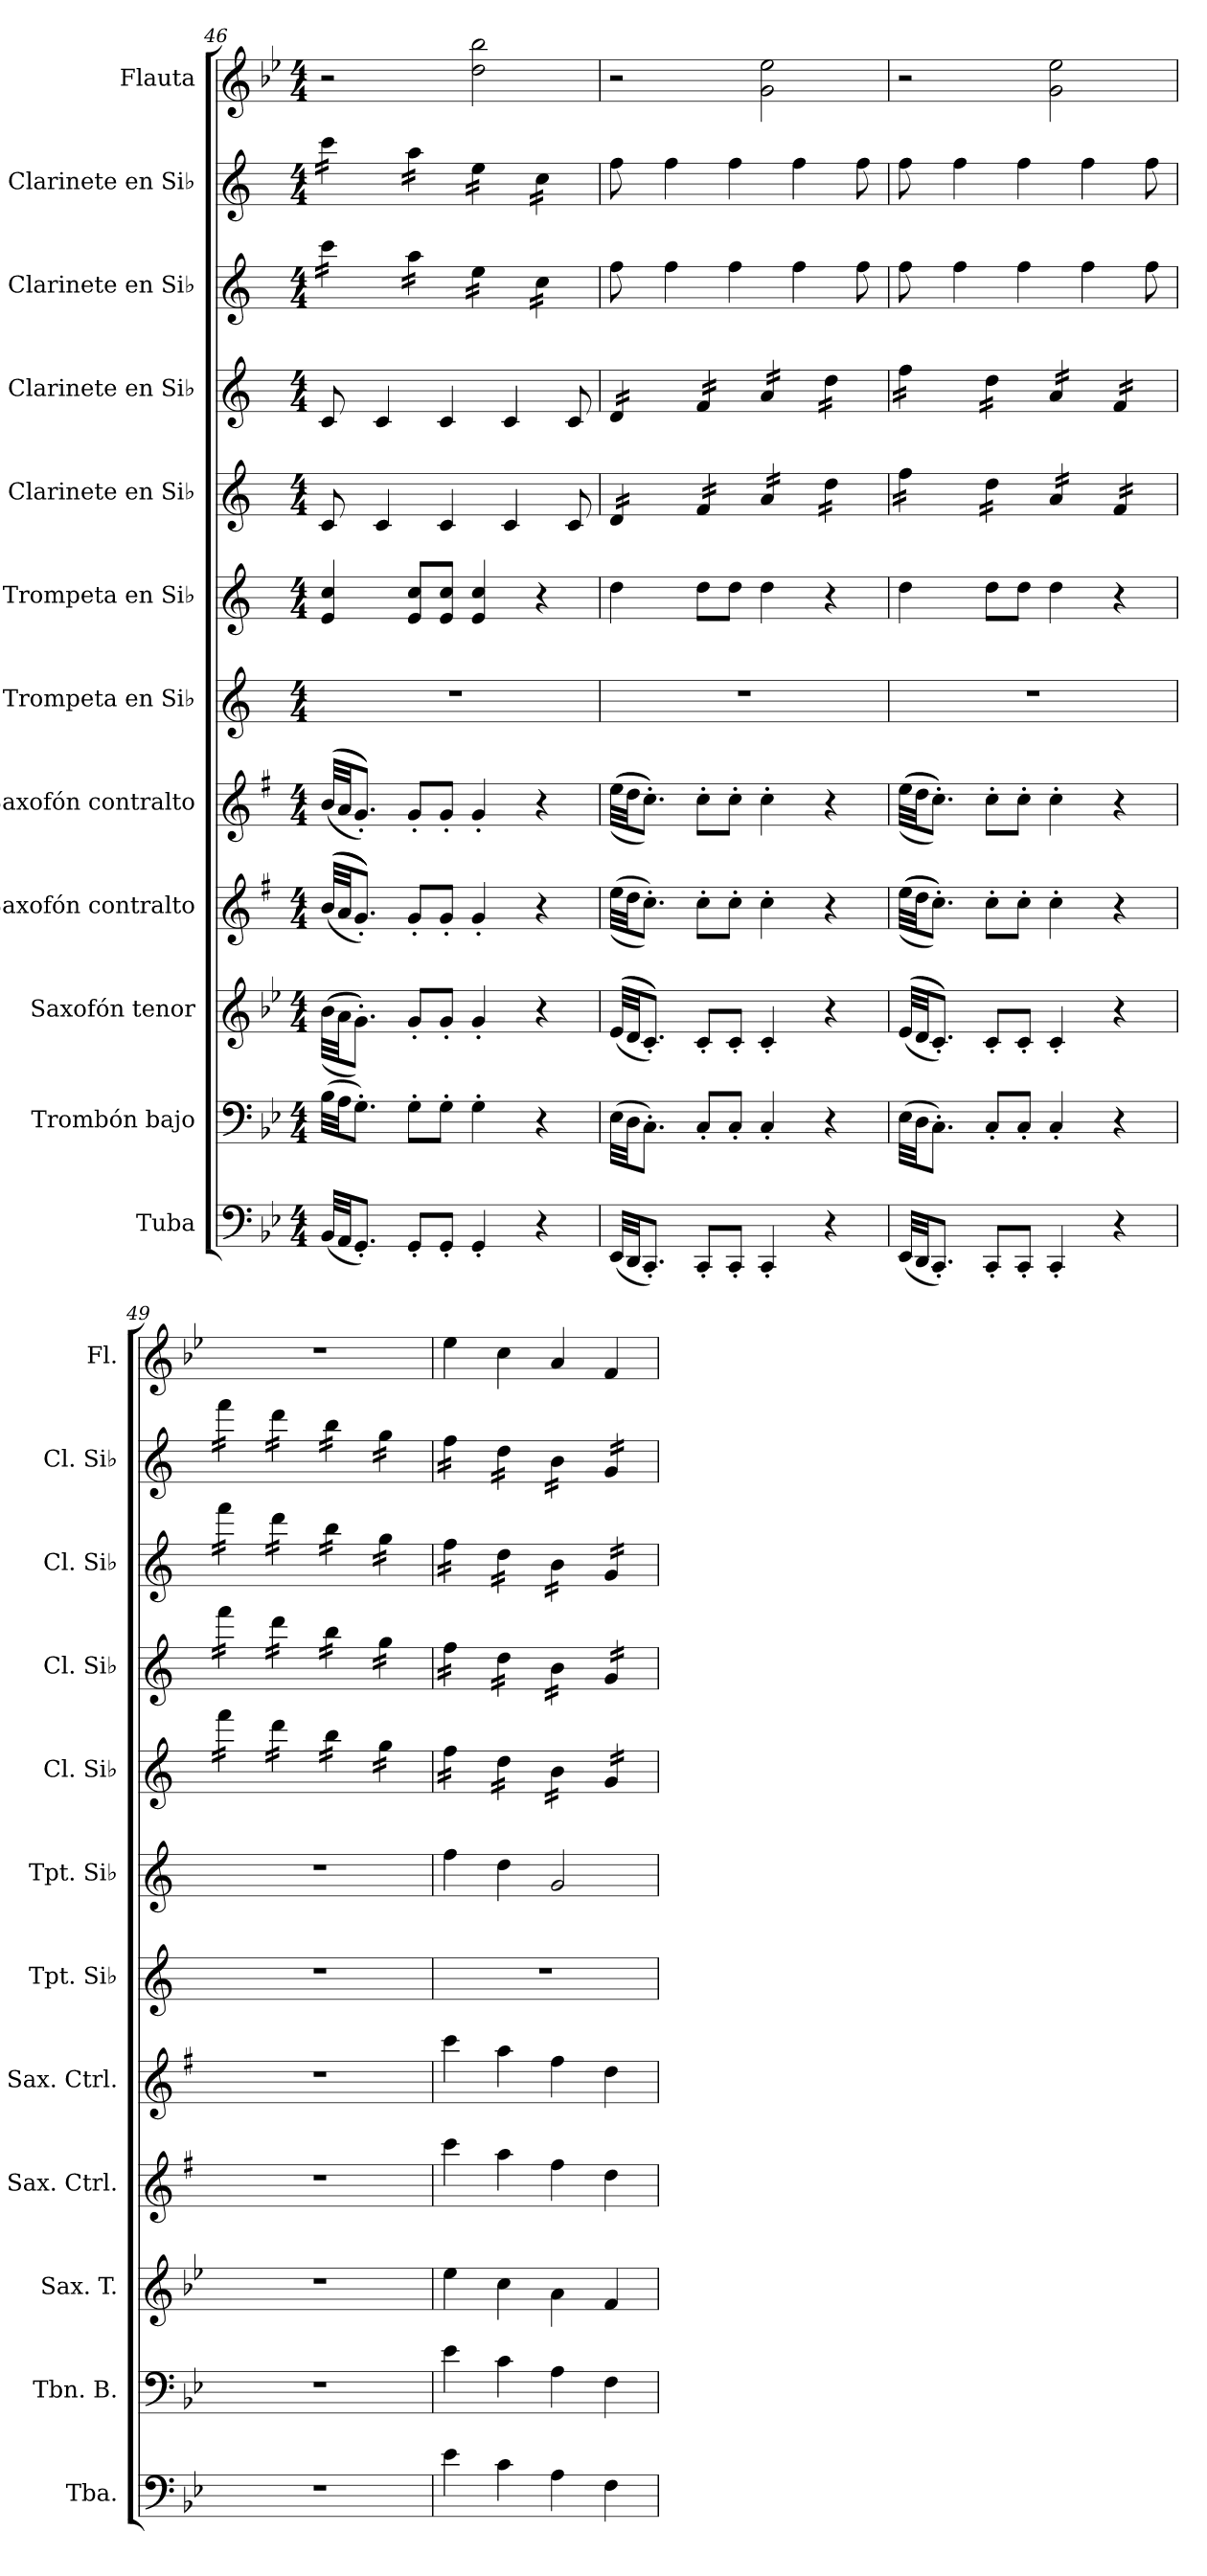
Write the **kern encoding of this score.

**kern	**kern	**kern	**kern	**kern	**kern	**kern	**kern	**kern	**kern	**kern	**kern
*part12	*part11	*part10	*part9	*part8	*part7	*part6	*part5	*part4	*part3	*part2	*part1
*staff12	*staff11	*staff10	*staff9	*staff8	*staff7	*staff6	*staff5	*staff4	*staff3	*staff2	*staff1
*I"Tuba	*I"Trombón bajo	*I"Saxofón tenor	*I"Saxofón contralto	*I"Saxofón contralto	*I"Trompeta en Si♭	*I"Trompeta en Si♭	*I"Clarinete en Si♭	*I"Clarinete en Si♭	*I"Clarinete en Si♭	*I"Clarinete en Si♭	*I"Flauta
*I'Tba.	*I'Tbn. B.	*I'Sax. T.	*I'Sax. Ctrl.	*I'Sax. Ctrl.	*I'Tpt. Si♭	*I'Tpt. Si♭	*I'Cl. Si♭	*I'Cl. Si♭	*I'Cl. Si♭	*I'Cl. Si♭	*I'Fl.
*clefF4	*clefF4	*clefG2	*clefG2	*clefG2	*clefG2	*clefG2	*clefG2	*clefG2	*clefG2	*clefG2	*clefG2
*	*	*ITrd8c14	*ITrd5c9	*ITrd5c9	*ITrd1c2	*ITrd1c2	*ITrd1c2	*ITrd1c2	*ITrd1c2	*ITrd1c2	*
*k[b-e-]	*k[b-e-]	*k[b-e-]	*k[b-e-]	*k[b-e-]	*k[b-e-]	*k[b-e-]	*k[b-e-]	*k[b-e-]	*k[b-e-]	*k[b-e-]	*k[b-e-]
*M4/4	*M4/4	*M4/4	*M4/4	*M4/4	*M4/4	*M4/4	*M4/4	*M4/4	*M4/4	*M4/4	*M4/4
=46	=46	=46	=46	=46	=46	=46	=46	=46	=46	=46	=46
*	*	*	*	*	*	*	*	*	*tremolo	*	*
*	*	*	*	*	*	*	*	*	*	*tremolo	*
(<32BB-/LLL	(>32B-\LLL	(>(>(>32B-\LLL	(<(<(<(<32d/LLL	(<(<(<32d/LLL	1r	4d/ 4b-/	8B-/	8B-/	16bb-\LL	16bb-\LL	2r
32AA/JJ	32A\JJ	32A\JJ	32c/JJ	32c/JJ	.	.	.	.	.	.	.
8.GG'/J)	8.G'\J)	8.G'\J)))	8.B-'/J))))	8.B-'/J)))	.	.	.	.	16bb-\	16bb-\	.
.	.	.	.	.	.	.	4B-/	4B-/	16bb-\	16bb-\	.
.	.	.	.	.	.	.	.	.	16bb-\JJ	16bb-\JJ	.
8GG'/L	8G'\L	8G'/L	8B-'/L	8B-'/L	.	8d/ 8b-/L	.	.	16gg\LL	16gg\LL	.
.	.	.	.	.	.	.	.	.	16gg\	16gg\	.
8GG'/J	8G'\J	8G'/J	8B-'/J	8B-'/J	.	8d/ 8b-/J	4B-/	4B-/	16gg\	16gg\	.
.	.	.	.	.	.	.	.	.	16gg\JJ	16gg\JJ	.
4GG'/	4G'\	4G'/	4B-'/	4B-'/	.	4d/ 4b-/	.	.	16dd\LL	16dd\LL	2dd\ 2bb-\
.	.	.	.	.	.	.	.	.	16dd\	16dd\	.
.	.	.	.	.	.	.	4B-/	4B-/	16dd\	16dd\	.
.	.	.	.	.	.	.	.	.	16dd\JJ	16dd\JJ	.
4r	4r	4r	4r	4r	.	4r	.	.	16b-\LL	16b-\LL	.
.	.	.	.	.	.	.	.	.	16b-\	16b-\	.
.	.	.	.	.	.	.	8B-/	8B-/	16b-\	16b-\	.
.	.	.	.	.	.	.	.	.	16b-\JJ	16b-\JJ	.
*	*	*	*	*	*	*	*	*	*	*Xtremolo	*
*	*	*	*	*	*	*	*	*	*Xtremolo	*	*
=47	=47	=47	=47	=47	=47	=47	=47	=47	=47	=47	=47
*	*	*	*	*	*	*	*tremolo	*	*	*	*
*	*	*	*	*	*	*	*	*tremolo	*	*	*
(<32EE-/LLL	(>32E-\LLL	(<(<(<32E-/LLL	(>(>32g\LLL	(>(>(>32g\LLL	1r	4cc\	16c/LL	16c/LL	8ee-\	8ee-\	2r
32DD/JJ	32D\JJ	32D/JJ	32f\JJ	32f\JJ	.	.	.	.	.	.	.
8.CC'/J)	8.C'\J)	8.C'/J)))	8.e-'\J))	8.e-'\J)))	.	.	16c/	16c/	.	.	.
.	.	.	.	.	.	.	16c/	16c/	4ee-\	4ee-\	.
.	.	.	.	.	.	.	16c/JJ	16c/JJ	.	.	.
8CC'/L	8C'/L	8C'/L	8e-'\L	8e-'\L	.	8cc\L	16e-/LL	16e-/LL	.	.	.
.	.	.	.	.	.	.	16e-/	16e-/	.	.	.
8CC'/J	8C'/J	8C'/J	8e-'\J	8e-'\J	.	8cc\J	16e-/	16e-/	4ee-\	4ee-\	.
.	.	.	.	.	.	.	16e-/JJ	16e-/JJ	.	.	.
4CC'/	4C'/	4C'/	4e-'\	4e-'\	.	4cc\	16g/LL	16g/LL	.	.	2g\ 2ee-\
.	.	.	.	.	.	.	16g/	16g/	.	.	.
.	.	.	.	.	.	.	16g/	16g/	4ee-\	4ee-\	.
.	.	.	.	.	.	.	16g/JJ	16g/JJ	.	.	.
4r	4r	4r	4r	4r	.	4r	16cc\LL	16cc\LL	.	.	.
.	.	.	.	.	.	.	16cc\	16cc\	.	.	.
.	.	.	.	.	.	.	16cc\	16cc\	8ee-\	8ee-\	.
.	.	.	.	.	.	.	16cc\JJ	16cc\JJ	.	.	.
!!LO:PB:g=z
=48	=48	=48	=48	=48	=48	=48	=48	=48	=48	=48	=48
(<32EE-/LLL	(>32E-\LLL	(<(<(<32E-/LLL	(>(>(>32g\LLL	(>(>(>32g\LLL	1r	4cc\	16ee-\LL	16ee-\LL	8ee-\	8ee-\	2r
32DD/JJ	32D\JJ	32D/JJ	32f\JJ	32f\JJ	.	.	.	.	.	.	.
8.CC'/J)	8.C'\J)	8.C'/J)))	8.e-'\J)))	8.e-'\J)))	.	.	16ee-\	16ee-\	.	.	.
.	.	.	.	.	.	.	16ee-\	16ee-\	4ee-\	4ee-\	.
.	.	.	.	.	.	.	16ee-\JJ	16ee-\JJ	.	.	.
8CC'/L	8C'/L	8C'/L	8e-'\L	8e-'\L	.	8cc\L	16cc\LL	16cc\LL	.	.	.
.	.	.	.	.	.	.	16cc\	16cc\	.	.	.
8CC'/J	8C'/J	8C'/J	8e-'\J	8e-'\J	.	8cc\J	16cc\	16cc\	4ee-\	4ee-\	.
.	.	.	.	.	.	.	16cc\JJ	16cc\JJ	.	.	.
4CC'/	4C'/	4C'/	4e-'\	4e-'\	.	4cc\	16g/LL	16g/LL	.	.	2g\ 2ee-\
.	.	.	.	.	.	.	16g/	16g/	.	.	.
.	.	.	.	.	.	.	16g/	16g/	4ee-\	4ee-\	.
.	.	.	.	.	.	.	16g/JJ	16g/JJ	.	.	.
4r	4r	4r	4r	4r	.	4r	16e-/LL	16e-/LL	.	.	.
.	.	.	.	.	.	.	16e-/	16e-/	.	.	.
.	.	.	.	.	.	.	16e-/	16e-/	8ee-\	8ee-\	.
.	.	.	.	.	.	.	16e-/JJ	16e-/JJ	.	.	.
=49	=49	=49	=49	=49	=49	=49	=49	=49	=49	=49	=49
*	*	*	*	*	*	*	*	*	*tremolo	*	*
*	*	*	*	*	*	*	*	*	*	*tremolo	*
1r	1r	1r	1r	1r	1r	1r	16eee-\LL	16eee-\LL	16eee-\LL	16eee-\LL	1r
.	.	.	.	.	.	.	16eee-\	16eee-\	16eee-\	16eee-\	.
.	.	.	.	.	.	.	16eee-\	16eee-\	16eee-\	16eee-\	.
.	.	.	.	.	.	.	16eee-\JJ	16eee-\JJ	16eee-\JJ	16eee-\JJ	.
.	.	.	.	.	.	.	16ccc\LL	16ccc\LL	16ccc\LL	16ccc\LL	.
.	.	.	.	.	.	.	16ccc\	16ccc\	16ccc\	16ccc\	.
.	.	.	.	.	.	.	16ccc\	16ccc\	16ccc\	16ccc\	.
.	.	.	.	.	.	.	16ccc\JJ	16ccc\JJ	16ccc\JJ	16ccc\JJ	.
.	.	.	.	.	.	.	16aa\LL	16aa\LL	16aa\LL	16aa\LL	.
.	.	.	.	.	.	.	16aa\	16aa\	16aa\	16aa\	.
.	.	.	.	.	.	.	16aa\	16aa\	16aa\	16aa\	.
.	.	.	.	.	.	.	16aa\JJ	16aa\JJ	16aa\JJ	16aa\JJ	.
.	.	.	.	.	.	.	16ff\LL	16ff\LL	16ff\LL	16ff\LL	.
.	.	.	.	.	.	.	16ff\	16ff\	16ff\	16ff\	.
.	.	.	.	.	.	.	16ff\	16ff\	16ff\	16ff\	.
.	.	.	.	.	.	.	16ff\JJ	16ff\JJ	16ff\JJ	16ff\JJ	.
=50	=50	=50	=50	=50	=50	=50	=50	=50	=50	=50	=50
4e-\	4e-\	4e-\	4ee-\	4ee-\	1r	4ee-\	16ee-\LL	16ee-\LL	16ee-\LL	16ee-\LL	4ee-\
.	.	.	.	.	.	.	16ee-\	16ee-\	16ee-\	16ee-\	.
.	.	.	.	.	.	.	16ee-\	16ee-\	16ee-\	16ee-\	.
.	.	.	.	.	.	.	16ee-\JJ	16ee-\JJ	16ee-\JJ	16ee-\JJ	.
4c\	4c\	4c\	4cc\	4cc\	.	4cc\	16cc\LL	16cc\LL	16cc\LL	16cc\LL	4cc\
.	.	.	.	.	.	.	16cc\	16cc\	16cc\	16cc\	.
.	.	.	.	.	.	.	16cc\	16cc\	16cc\	16cc\	.
.	.	.	.	.	.	.	16cc\JJ	16cc\JJ	16cc\JJ	16cc\JJ	.
4A\	4A\	4A\	4a\	4a\	.	2f/	16a\LL	16a\LL	16a\LL	16a\LL	4a/
.	.	.	.	.	.	.	16a\	16a\	16a\	16a\	.
.	.	.	.	.	.	.	16a\	16a\	16a\	16a\	.
.	.	.	.	.	.	.	16a\JJ	16a\JJ	16a\JJ	16a\JJ	.
4F\	4F\	4F/	4f\	4f\	.	.	16f/LL	16f/LL	16f/LL	16f/LL	4f/
.	.	.	.	.	.	.	16f/	16f/	16f/	16f/	.
.	.	.	.	.	.	.	16f/	16f/	16f/	16f/	.
.	.	.	.	.	.	.	16f/JJ	16f/JJ	16f/JJ	16f/JJ	.
*	*	*	*	*	*	*	*	*	*	*Xtremolo	*
*	*	*	*	*	*	*	*	*	*Xtremolo	*	*
*	*	*	*	*	*	*	*	*Xtremolo	*	*	*
*	*	*	*	*	*	*	*Xtremolo	*	*	*	*
=	=	=	=	=	=	=	=	=	=	=	=
*-	*-	*-	*-	*-	*-	*-	*-	*-	*-	*-	*-
